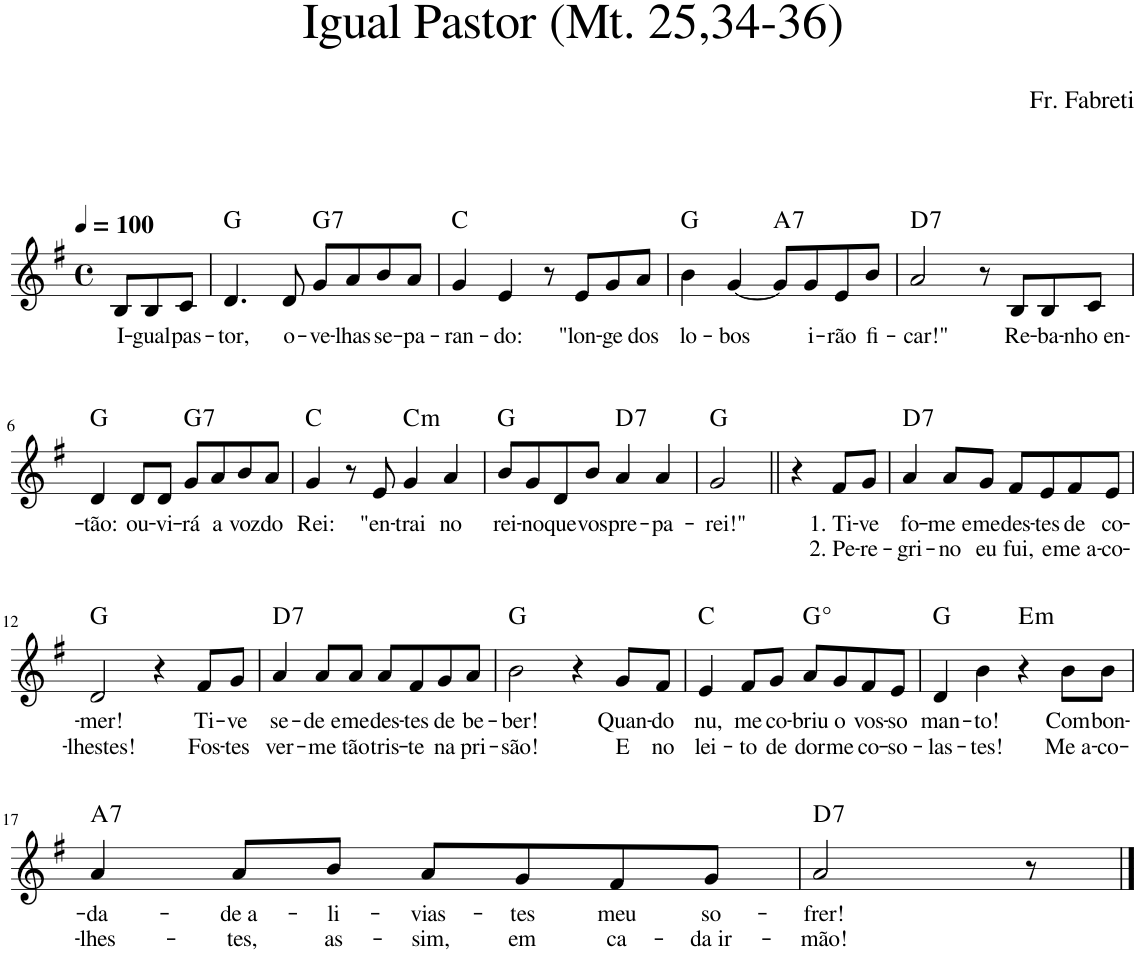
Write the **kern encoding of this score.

**kern	**text	**text	**harte
*part1	*part1	*part1	*part1
*staff1	*staff1	*staff1	*
*I"Voz	*	*	*
*I'Vo.	*	*	*
*clefG2	*	*	*
*k[f#]	*	*	*
*M4/4	*	*	*
*met(c)	*	*	*
*MM100	*	*	*
=1	=1	=1	=1
!	!LO:LY:b	!	!
8B/L	I-	.	.
!	!LO:LY:b	!	!
8B/	-gual	.	.
!	!LO:LY:b	!	!
8c/J	pas-	.	.
=2	=2	=2	=2
!	!LO:LY:b	!	!
4.d/	-tor,	.	G:maj
!	!LO:LY:b	!	!
8d/	o-	.	.
!	!LO:LY:b	!	!LO:H:kt=7
8g/L	-ve-	.	G:7
!	!LO:LY:b	!	!
8a/	-lhas	.	.
!	!LO:LY:b	!	!
8b/	se-	.	.
!	!LO:LY:b	!	!
8a/J	-pa-	.	.
=3	=3	=3	=3
!	!LO:LY:b	!	!
4g/	-ran-	.	C:maj
!	!LO:LY:b	!	!
4e/	-do:	.	.
8r	.	.	.
!	!LO:LY:b	!	!
8e/L	"lon-	.	.
!	!LO:LY:b	!	!
8g/	-ge	.	.
!	!LO:LY:b	!	!
8a/J	dos	.	.
=4	=4	=4	=4
!	!LO:LY:b	!	!
4b\	lo-	.	G:maj
!	!LO:LY:b	!	!
[4g/	-bos	.	.
!	!	!	!LO:H:kt=7
8g/L]	.	.	A:7
!	!LO:LY:b	!	!
8g/	i-	.	.
!	!LO:LY:b	!	!
8e/	-rão	.	.
!	!LO:LY:b	!	!
8b/J	fi-	.	.
=5	=5	=5	=5
!	!LO:LY:b	!	!LO:H:kt=7
2a/	-car!"	.	D:7
8r	.	.	.
!	!LO:LY:b	!	!
8B/L	Re-	.	.
!	!LO:LY:b	!	!
8B/	-ba-	.	.
!	!LO:LY:b	!	!
8c/J	-nho en-	.	.
!!LO:LB:g=z
=6	=6	=6	=6
!	!LO:LY:b	!	!
4d/	-tão:	.	G:maj
!	!LO:LY:b	!	!
8d/L	ou-	.	.
!	!LO:LY:b	!	!
8d/J	-vi-	.	.
!	!LO:LY:b	!	!LO:H:kt=7
8g/L	-rá	.	G:7
!	!LO:LY:b	!	!
8a/	a	.	.
!	!LO:LY:b	!	!
8b/	voz	.	.
!	!LO:LY:b	!	!
8a/J	do	.	.
=7	=7	=7	=7
!	!LO:LY:b	!	!
4g/	Rei:	.	C:maj
8r	.	.	.
!	!LO:LY:b	!	!
8e/	"en-	.	.
!	!LO:LY:b	!	!LO:H:kt=m
4g/	-trai	.	C:min
!	!LO:LY:b	!	!
4a/	no	.	.
=8	=8	=8	=8
!	!LO:LY:b	!	!
8b/L	rei-	.	G:maj
!	!LO:LY:b	!	!
8g/	-no	.	.
!	!LO:LY:b	!	!
8d/	que	.	.
!	!LO:LY:b	!	!
8b/J	vos	.	.
!	!LO:LY:b	!	!LO:H:kt=7
4a/	pre-	.	D:7
!	!LO:LY:b	!	!
4a/	-pa-	.	.
=9	=9	=9	=9
!	!LO:LY:b	!	!
2g/	-rei!"	.	G:maj
=10||	=10||	=10||	=10||
4r	.	.	.
!	!LO:LY:b	!LO:LY:b	!
8f#/L	1. Ti-	2. Pe-	.
!	!LO:LY:b	!LO:LY:b	!
8g/J	-ve	-re-	.
=11	=11	=11	=11
!	!LO:LY:b	!LO:LY:b	!LO:H:kt=7
4a/	fo-	-gri-	D:7
!	!LO:LY:b	!LO:LY:b	!
8a/L	-me e	-no	.
!	!LO:LY:b	!LO:LY:b	!
8g/J	me	eu	.
!	!LO:LY:b	!LO:LY:b	!
8f#/L	des-	fui,	.
!	!LO:LY:b	!LO:LY:b	!
8e/	-tes	e	.
!	!LO:LY:b	!LO:LY:b	!
8f#/	de	me a-	.
!	!LO:LY:b	!LO:LY:b	!
8e/J	co-	-co-	.
!!LO:LB:g=z
=12	=12	=12	=12
!	!LO:LY:b	!LO:LY:b	!
2d/	-mer!	-lhestes!	G:maj
4r	.	.	.
!	!LO:LY:b	!LO:LY:b	!
8f#/L	Ti-	Fos-	.
!	!LO:LY:b	!LO:LY:b	!
8g/J	-ve	-tes	.
=13	=13	=13	=13
!	!LO:LY:b	!LO:LY:b	!LO:H:kt=7
4a/	se-	ver-	D:7
!	!LO:LY:b	!LO:LY:b	!
8a/L	-de e	-me	.
!	!LO:LY:b	!LO:LY:b	!
8a/J	me	tão	.
!	!LO:LY:b	!LO:LY:b	!
8a/L	des-	tris-	.
!	!LO:LY:b	!LO:LY:b	!
8f#/	-tes	-te	.
!	!LO:LY:b	!LO:LY:b	!
8g/	de	na	.
!	!LO:LY:b	!LO:LY:b	!
8a/J	be-	pri-	.
=14	=14	=14	=14
!	!LO:LY:b	!LO:LY:b	!
2b\	-ber!	-são!	G:maj
4r	.	.	.
!	!LO:LY:b	!LO:LY:b	!
8g/L	Quan-	E	.
!	!LO:LY:b	!LO:LY:b	!
8f#/J	-do	no	.
=15	=15	=15	=15
!	!LO:LY:b	!LO:LY:b	!
4e/	nu,	lei-	C:maj
!	!LO:LY:b	!LO:LY:b	!
8f#/L	me	-to	.
!	!LO:LY:b	!LO:LY:b	!
8g/J	co-	de	.
!	!LO:LY:b	!LO:LY:b	!LO:H:kt=°
8a/L	-briu	dor	.
!	!LO:LY:b	!LO:LY:b	!
8g/	o	me	.
!	!LO:LY:b	!LO:LY:b	!
8f#/	vos-	co-	.
!	!LO:LY:b	!LO:LY:b	!
8e/J	-so	-so-	.
=16	=16	=16	=16
!	!LO:LY:b	!LO:LY:b	!
4d/	man-	-las-	G:maj
!	!LO:LY:b	!LO:LY:b	!
4b\	-to!	-tes!	.
!	!	!	!LO:H:kt=m
4r	.	.	E:min
!	!LO:LY:b	!LO:LY:b	!
8b\L	Com	Me a-	.
!	!LO:LY:b	!LO:LY:b	!
8b\J	bon-	-co-	.
!!LO:LB:g=z
=17	=17	=17	=17
!	!LO:LY:b	!LO:LY:b	!LO:H:kt=7
4a/	-da-	-lhes-	A:7
!	!LO:LY:b	!LO:LY:b	!
8a/L	-de a-	-tes,	.
!	!LO:LY:b	!LO:LY:b	!
8b/J	-li-	as-	.
!	!LO:LY:b	!LO:LY:b	!
8a/L	-vias-	-sim,	.
!	!LO:LY:b	!LO:LY:b	!
8g/	-tes	em	.
!	!LO:LY:b	!LO:LY:b	!
8f#/	meu	ca-	.
!	!LO:LY:b	!LO:LY:b	!
8g/J	so-	-da ir-	.
=18	=18	=18	=18
!	!LO:LY:b	!LO:LY:b	!LO:H:kt=7
2a/	-frer!	-mão!	D:7
8r	.	.	.
==	==	==	==
*-	*-	*-	*-
